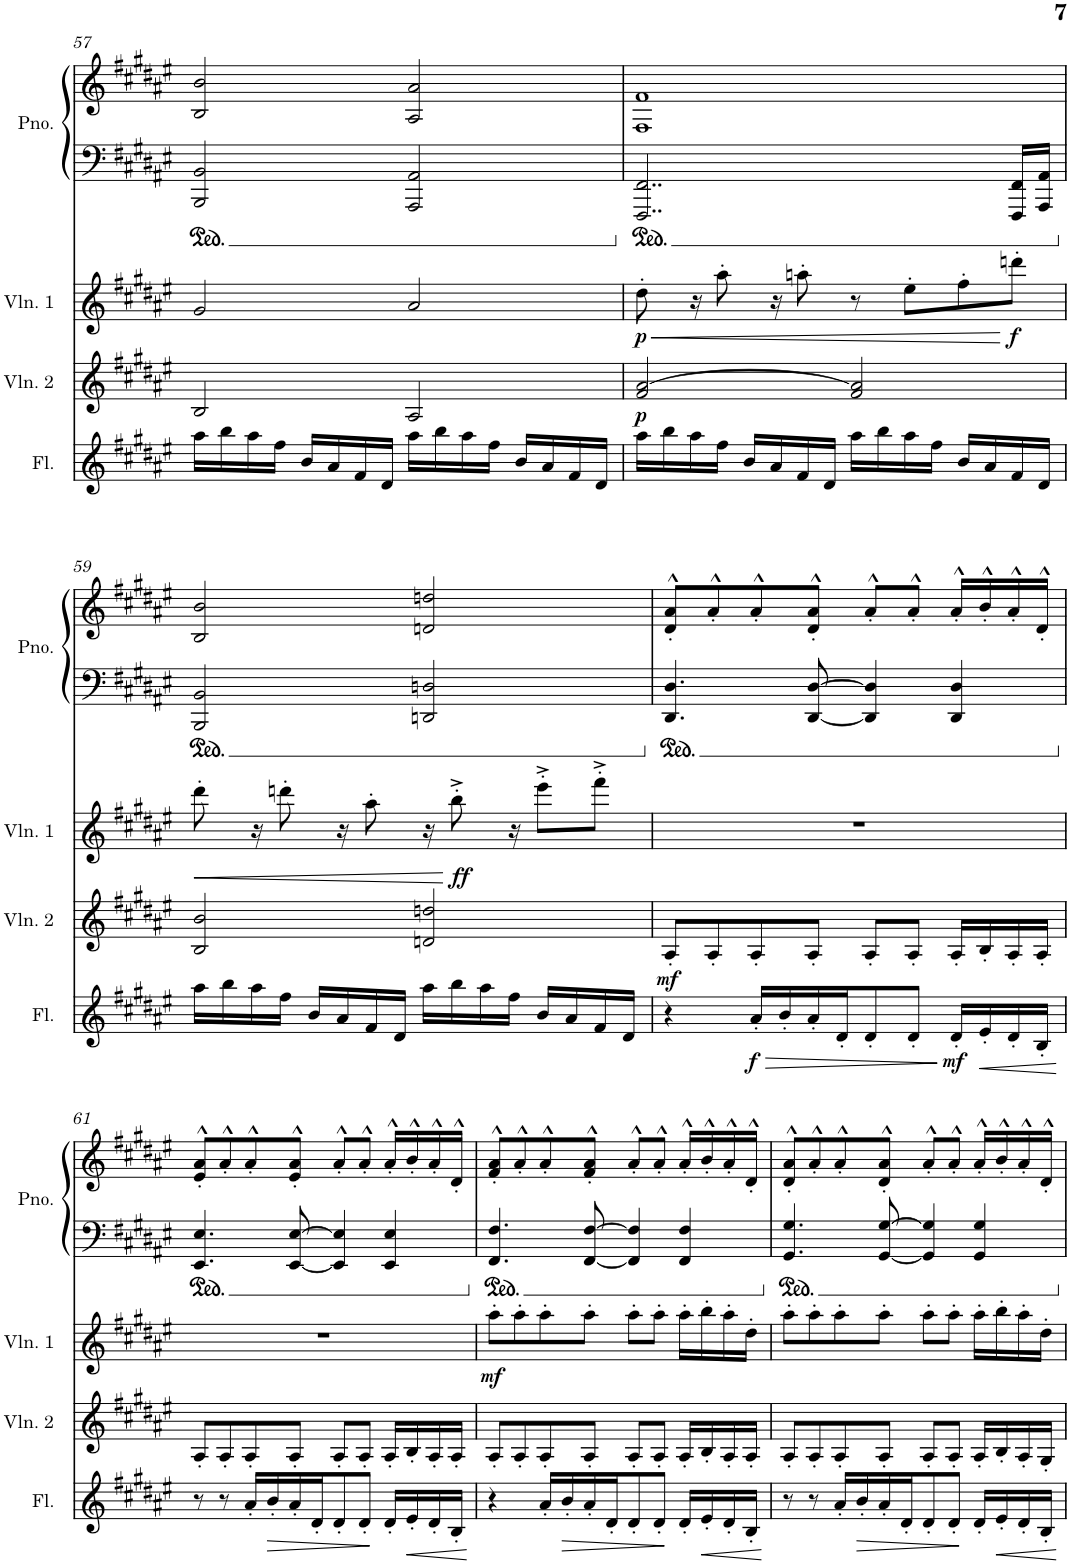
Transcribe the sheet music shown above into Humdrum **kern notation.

**kern	**dynam	**kern	**dynam	**kern	**dynam	**kern	**kern
*part4	*part4	*part3	*part3	*part2	*part2	*part1	*part1
*staff5	*staff5	*staff4	*staff4	*staff3	*staff3	*staff2	*staff1
*I"Flute	*	*I"Violin 2	*	*I"Violin 1	*	*I"Piano	*
*I'Fl.	*	*I'Vln. 2	*	*I'Vln. 1	*	*I'Pno.	*
!!LO:PB:g=z
*clefG2	*	*clefG2	*	*clefG2	*	*clefF4	*clefG2
*k[f#c#g#d#a#e#]	*	*k[f#c#g#d#a#e#]	*	*k[f#c#g#d#a#e#]	*	*k[f#c#g#d#a#e#]	*k[f#c#g#d#a#e#]
*M4/4	*	*M4/4	*	*M4/4	*	*M4/4	*M4/4
=57	=57	=57	=57	=57	=57	=57	=57
16aa#\LL	.	2B/	.	2g#/	.	2BBB/ 2BB/	2B/ 2b/
16bb\	.	.	.	.	.	.	.
16aa#\	.	.	.	.	.	.	.
16ff#\JJ	.	.	.	.	.	.	.
16b/LL	.	.	.	.	.	.	.
16a#/	.	.	.	.	.	.	.
16f#/	.	.	.	.	.	.	.
16d#/JJ	.	.	.	.	.	.	.
16aa#\LL	.	2A#/	.	2a#/	.	2AAA#/ 2AA#/	2A#/ 2a#/
16bb\	.	.	.	.	.	.	.
16aa#\	.	.	.	.	.	.	.
16ff#\JJ	.	.	.	.	.	.	.
16b/LL	.	.	.	.	.	.	.
16a#/	.	.	.	.	.	.	.
16f#/	.	.	.	.	.	.	.
16d#/JJ	.	.	.	.	.	.	.
=58	=58	=58	=58	=58	=58	=58	=58
!	!	!	!LO:DY:b	!	!LO:HP:b	!	!
!	!	!	!	!	!LO:DY:n=1:b	!	!
16aa#\LL	.	2f#/ [2a#/	p	8dd#'\	< p	2..FFF#/ 2..FF#/	1F# 1f#
16bb\	.	.	.	.	.	.	.
16aa#\	.	.	.	16r	.	.	.
16ff#\JJ	.	.	.	8aa#'\	.	.	.
16b/LL	.	.	.	.	.	.	.
16a#/	.	.	.	16r	.	.	.
16f#/	.	.	.	8aan'\	.	.	.
16d#/JJ	.	.	.	.	.	.	.
16aa#\LL	.	2f#/ 2a#/]	.	8r	.	.	.
16bb\	.	.	.	.	.	.	.
16aa#\	.	.	.	8ee#'\L	.	.	.
16ff#\JJ	.	.	.	.	.	.	.
16b/LL	.	.	.	8ff#'\	.	.	.
16a#/	.	.	.	.	.	.	.
!	!	!	!	!	!LO:DY:n=2:b	!	!
16f#/	.	.	.	8dddn'\J	[ f	16FFF#/ 16FF#/LL	.
16d#/JJ	.	.	.	.	.	16AAA#/ 16AA#/JJ	.
!!LO:LB:g=z
=59	=59	=59	=59	=59	=59	=59	=59
!	!	!	!	!	!LO:HP:b	!	!
16aa#\LL	.	2B/ 2b/	.	8ddd#'\	<	2BBB/ 2BB/	2B/ 2b/
16bb\	.	.	.	.	.	.	.
16aa#\	.	.	.	16r	.	.	.
16ff#\JJ	.	.	.	8dddn'\	.	.	.
16b/LL	.	.	.	.	.	.	.
16a#/	.	.	.	16r	.	.	.
16f#/	.	.	.	8aa#'\	.	.	.
16d#/JJ	.	.	.	.	.	.	.
16aa#\LL	.	2dn/ 2ddn/	.	16r	.	2DDn/ 2Dn/	2dn/ 2ddn/
!	!	!	!	!	!LO:DY:n=1:b	!	!
16bb\	.	.	.	8bb'^\	[ ff	.	.
16aa#\	.	.	.	.	.	.	.
16ff#\JJ	.	.	.	16r	.	.	.
16b/LL	.	.	.	8eee#'^\L	.	.	.
16a#/	.	.	.	.	.	.	.
16f#/	.	.	.	8fff#'^\J	.	.	.
16d#/JJ	.	.	.	.	.	.	.
=60	=60	=60	=60	=60	=60	=60	=60
!	!	!	!LO:DY:b	!	!	!	!
4r	.	8A#'/L	mf	1r	.	4.DD#/ 4.D#/	8d#/'^^ 8a#/'^^L
.	.	8A#'/	.	.	.	.	8a#'^^/
!	!LO:HP:b	!	!	!	!	!	!
!	!LO:DY:n=1:b	!	!	!	!	!	!
16a#'/LL	> f	8A#'/	.	.	.	.	8a#'^^/
16b'/	.	.	.	.	.	.	.
16a#'/	.	8A#'/J	.	.	.	[<8DD#/ [>8D#/	8d#/'^^ 8a#/'^^J
16d#'/J	.	.	.	.	.	.	.
8d#'/	.	8A#'/L	.	.	.	4DD#/] 4D#/]	8a#'^^/L
8d#'/J	.	8A#'/J	.	.	.	.	8a#'^^/J
!	!LO:DY:n=2:b	!	!	!	!	!	!
16d#'/LL	] mf	16A#'/LL	.	.	.	4DD#/ 4D#/	16a#'^^/LL
!	!LO:HP:b	!	!	!	!	!	!
16e#'/	<	16B'/	.	.	.	.	16b'^^/
16d#'/	.	16A#'/	.	.	.	.	16a#'^^/
16B'/JJ	.	16A#'/JJ	.	.	.	.	16d#'^^/JJ
.	[	.	.	.	.	.	.
!!LO:LB:g=z
=61	=61	=61	=61	=61	=61	=61	=61
8r	.	8A#'/L	.	1r	.	4.EE#/ 4.E#/	8e#/'^^ 8a#/'^^L
8r	.	8A#'/	.	.	.	.	8a#'^^/
16a#'/LL	.	8A#'/	.	.	.	.	8a#'^^/
!	!LO:HP:b	!	!	!	!	!	!
16b'/	>	.	.	.	.	.	.
16a#'/	.	8A#'/J	.	.	.	[<8EE#/ [>8E#/	8e#/'^^ 8a#/'^^J
16d#'/J	.	.	.	.	.	.	.
8d#'/	.	8A#'/L	.	.	.	4EE#/] 4E#/]	8a#'^^/L
8d#'/J	.	8A#'/J	.	.	.	.	8a#'^^/J
16d#'/LL	]	16A#'/LL	.	.	.	4EE#/ 4E#/	16a#'^^/LL
!	!LO:HP:b	!	!	!	!	!	!
16e#'/	<	16B'/	.	.	.	.	16b'^^/
16d#'/	.	16A#'/	.	.	.	.	16a#'^^/
16B'/JJ	.	16A#'/JJ	.	.	.	.	16d#'^^/JJ
.	[	.	.	.	.	.	.
=62	=62	=62	=62	=62	=62	=62	=62
!	!	!	!	!	!LO:DY:b	!	!
4r	.	8A#'/L	.	8aa#'>\L	mf	4.FF#/ 4.F#/	8f#/'^^ 8a#/'^^L
.	.	8A#'/	.	8aa#'>\	.	.	8a#'^^/
16a#'/LL	.	8A#'/	.	8aa#'>\	.	.	8a#'^^/
!	!LO:HP:b	!	!	!	!	!	!
16b'/	>	.	.	.	.	.	.
16a#'/	.	8A#'/J	.	8aa#'>\J	.	[<8FF#/ [>8F#/	8f#/'^^ 8a#/'^^J
16d#'/J	.	.	.	.	.	.	.
8d#'/	.	8A#'/L	.	8aa#'>\L	.	4FF#/] 4F#/]	8a#'^^/L
8d#'/J	.	8A#'/J	.	8aa#'>\J	.	.	8a#'^^/J
16d#'/LL	]	16A#'/LL	.	16aa#'>\LL	.	4FF#/ 4F#/	16a#'^^/LL
!	!LO:HP:b	!	!	!	!	!	!
16e#'/	<	16B'/	.	16bb'>\	.	.	16b'^^/
16d#'/	.	16A#'/	.	16aa#'>\	.	.	16a#'^^/
16B'/JJ	.	16A#'/JJ	.	16dd#'>\JJ	.	.	16d#'^^/JJ
.	[	.	.	.	.	.	.
=63	=63	=63	=63	=63	=63	=63	=63
8r	.	8A#'/L	.	8aa#'>\L	.	4.GG#/ 4.G#/	8d#/'^^ 8a#/'^^L
8r	.	8A#'/	.	8aa#'>\	.	.	8a#'^^/
16a#'/LL	.	8A#'/	.	8aa#'>\	.	.	8a#'^^/
!	!LO:HP:b	!	!	!	!	!	!
16b'/	>	.	.	.	.	.	.
16a#'/	.	8A#'/J	.	8aa#'>\J	.	[<8GG#/ [>8G#/	8d#/'^^ 8a#/'^^J
16d#'/J	.	.	.	.	.	.	.
8d#'/	.	8A#'/L	.	8aa#'>\L	.	4GG#/] 4G#/]	8a#'^^/L
8d#'/J	.	8A#'/J	.	8aa#'>\J	.	.	8a#'^^/J
16d#'/LL	]	16A#'/LL	.	16aa#'>\LL	.	4GG#/ 4G#/	16a#'^^/LL
!	!LO:HP:b	!	!	!	!	!	!
16e#'/	<	16B'/	.	16bb'>\	.	.	16b'^^/
16d#'/	.	16A#'/	.	16aa#'>\	.	.	16a#'^^/
16B'/JJ	.	16G#'/JJ	.	16dd#'>\JJ	.	.	16d#'^^/JJ
.	[	.	.	.	.	.	.
=	=	=	=	=	=	=	=
*-	*-	*-	*-	*-	*-	*-	*-
